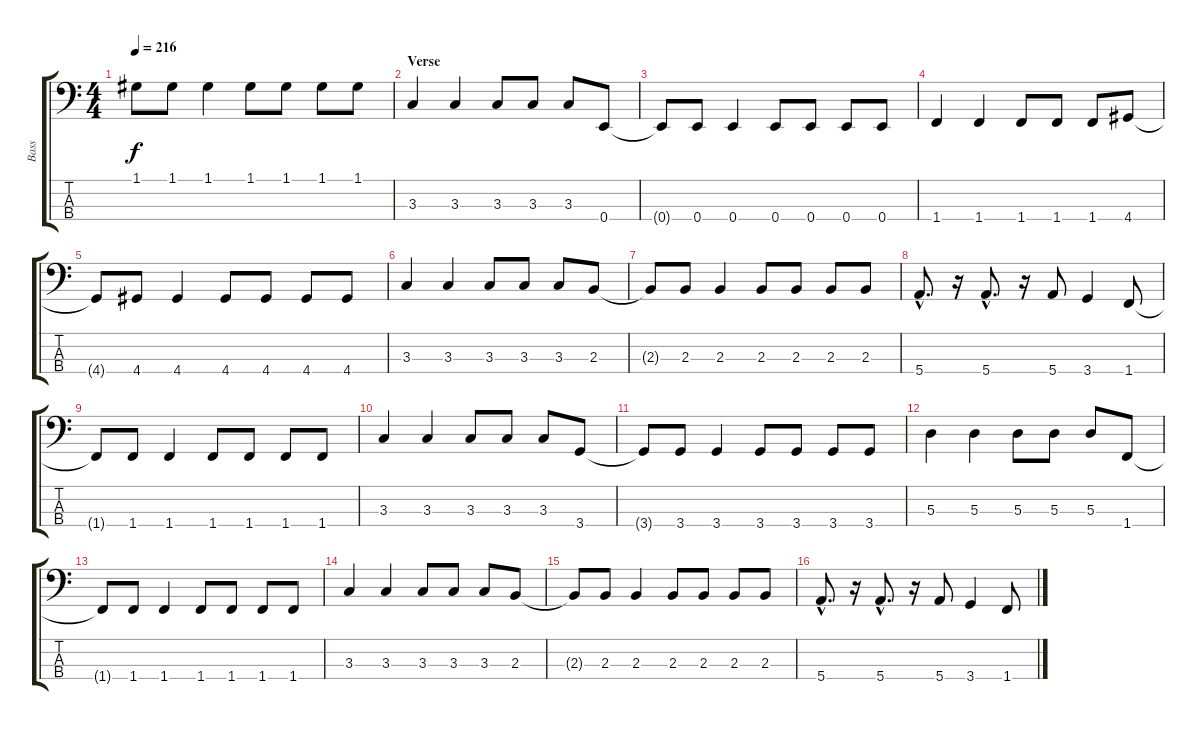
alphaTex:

\track ("Bass" "Bass") {instrument electricbasspick}
\staff {score tabs}
\tuning (G2 D2 A1 E1) {hide}
\ts (4 4)
\tempo 216
\clef f4
\ks c
1.1{t}.8{dy f} 1.1.8 1.1.4 1.1.8 1.1.8 1.1.8 1.1.8 |
\section ("" "Verse")
3.3.4 3.3.4 3.3.8 3.3.8 3.3.8 0.4.8 |
0.4{t}.8 0.4.8 0.4.4 0.4.8 0.4.8 0.4.8 0.4.8 |
1.4.4 1.4.4 1.4.8 1.4.8 1.4.8 4.4.8 |
4.4{t}.8 4.4.8 4.4.4 4.4.8 4.4.8 4.4.8 4.4.8 |
3.3.4 3.3.4 3.3.8 3.3.8 3.3.8 2.3.8 |
2.3{t}.8 2.3.8 2.3.4 2.3.8 2.3.8 2.3.8 2.3.8 |
5.4{hac}.8{d} r.16 5.4{hac}.8{d} r.16 5.4.8 3.4.4 1.4.8 |
1.4{t}.8 1.4.8 1.4.4 1.4.8 1.4.8 1.4.8 1.4.8 |
3.3.4 3.3.4 3.3.8 3.3.8 3.3.8 3.4.8 |
3.4{t}.8 3.4.8 3.4.4 3.4.8 3.4.8 3.4.8 3.4.8 |
5.3.4 5.3.4 5.3.8 5.3.8 5.3.8 1.4.8 |
1.4{t}.8 1.4.8 1.4.4 1.4.8 1.4.8 1.4.8 1.4.8 |
3.3.4 3.3.4 3.3.8 3.3.8 3.3.8 2.3.8 |
2.3{t}.8 2.3.8 2.3.4 2.3.8 2.3.8 2.3.8 2.3.8 |
5.4{hac}.8{d} r.16 5.4{hac}.8{d} r.16 5.4.8 3.4.4 1.4.8
